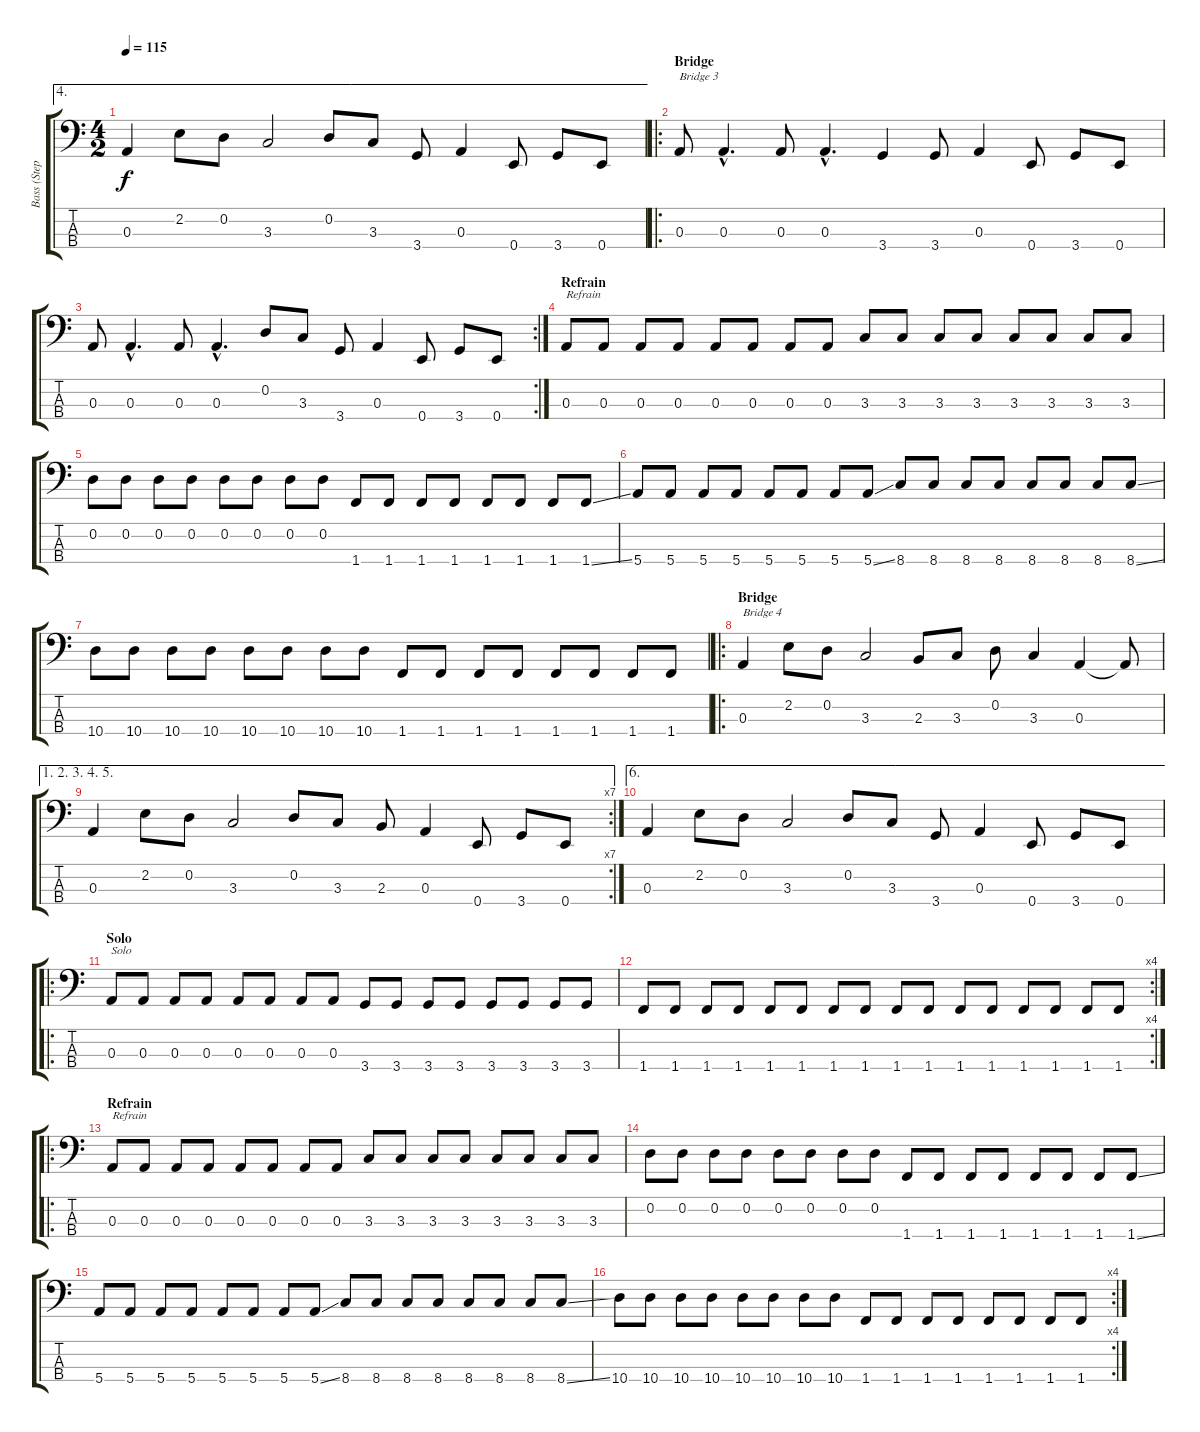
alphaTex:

\track ("Bass (Stephan)" "Bass (Step") {instrument electricbassfinger}
\staff {score tabs}
\tuning (G2 D2 A1 E1) {hide}
\ae 4
\ts (4 2)
\tempo 115
\clef f4
\ks c
0.3.4{dy f} 2.2.8 0.2.8 3.3.2 0.2.8 3.3.8 3.4.8 0.3.4 0.4.8 3.4.8 0.4.8 |
\ro
\section ("" "Bridge")
0.3.8{txt "Bridge 3"} 0.3{hac}.4{d} 0.3.8 0.3{hac}.4{d} 3.4.4 3.4.8 0.3.4 0.4.8 3.4.8 0.4.8 |
\rc 2
0.3.8 0.3{hac}.4{d} 0.3.8 0.3{hac}.4{d} 0.2.8 3.3.8 3.4.8 0.3.4 0.4.8 3.4.8 0.4.8 |
\section ("" "Refrain")
0.3.8{txt "Refrain"} 0.3.8 0.3.8 0.3.8 0.3.8 0.3.8 0.3.8 0.3.8 3.3.8 3.3.8 3.3.8 3.3.8 3.3.8 3.3.8 3.3.8 3.3.8 |
0.2.8 0.2.8 0.2.8 0.2.8 0.2.8 0.2.8 0.2.8 0.2.8 1.4.8 1.4.8 1.4.8 1.4.8 1.4.8 1.4.8 1.4.8 1.4{ss}.8 |
5.4.8 5.4.8 5.4.8 5.4.8 5.4.8 5.4.8 5.4.8 5.4{ss}.8 8.4.8 8.4.8 8.4.8 8.4.8 8.4.8 8.4.8 8.4.8 8.4{ss}.8 |
10.4.8 10.4.8 10.4.8 10.4.8 10.4.8 10.4.8 10.4.8 10.4.8 1.4.8 1.4.8 1.4.8 1.4.8 1.4.8 1.4.8 1.4.8 1.4.8 |
\ro
\section ("" "Bridge")
0.3.4{txt "Bridge 4"} 2.2.8 0.2.8 3.3.2 2.3.8 3.3.8 0.2.8 3.3.4 0.3.4 0.3{t}.8 |
\ae (1 2 3 4 5)
\rc 7
0.3.4 2.2.8 0.2.8 3.3.2 0.2.8 3.3.8 2.3.8 0.3.4 0.4.8 3.4.8 0.4.8 |
\ae 6
0.3.4 2.2.8 0.2.8 3.3.2 0.2.8 3.3.8 3.4.8 0.3.4 0.4.8 3.4.8 0.4.8 |
\ro
\section ("" "Solo")
0.3.8{txt "Solo"} 0.3.8 0.3.8 0.3.8 0.3.8 0.3.8 0.3.8 0.3.8 3.4.8 3.4.8 3.4.8 3.4.8 3.4.8 3.4.8 3.4.8 3.4.8 |
\rc 4
1.4.8 1.4.8 1.4.8 1.4.8 1.4.8 1.4.8 1.4.8 1.4.8 1.4.8 1.4.8 1.4.8 1.4.8 1.4.8 1.4.8 1.4.8 1.4.8 |
\ro
\section ("" "Refrain")
0.3.8{txt "Refrain"} 0.3.8 0.3.8 0.3.8 0.3.8 0.3.8 0.3.8 0.3.8 3.3.8 3.3.8 3.3.8 3.3.8 3.3.8 3.3.8 3.3.8 3.3.8 |
0.2.8 0.2.8 0.2.8 0.2.8 0.2.8 0.2.8 0.2.8 0.2.8 1.4.8 1.4.8 1.4.8 1.4.8 1.4.8 1.4.8 1.4.8 1.4{ss}.8 |
5.4.8 5.4.8 5.4.8 5.4.8 5.4.8 5.4.8 5.4.8 5.4{ss}.8 8.4.8 8.4.8 8.4.8 8.4.8 8.4.8 8.4.8 8.4.8 8.4{ss}.8 |
\rc 4
10.4.8 10.4.8 10.4.8 10.4.8 10.4.8 10.4.8 10.4.8 10.4.8 1.4.8 1.4.8 1.4.8 1.4.8 1.4.8 1.4.8 1.4.8 1.4.8
